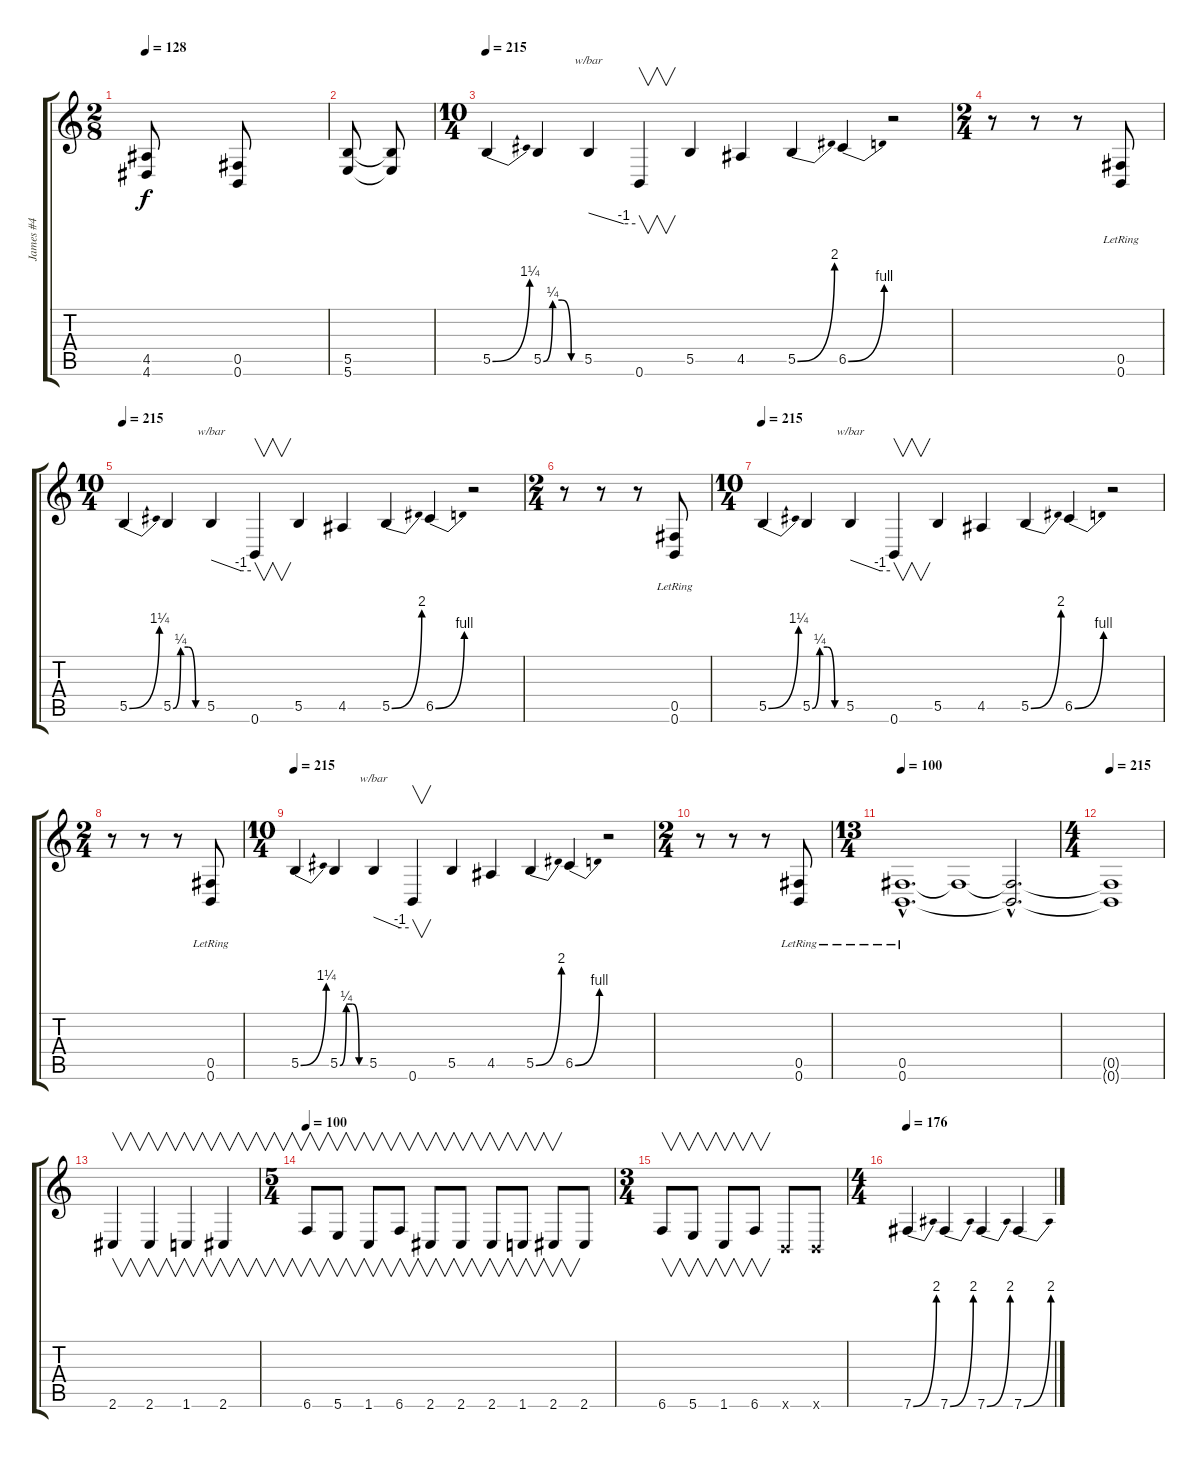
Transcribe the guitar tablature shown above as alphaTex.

\track ("James #4" "James #4") {instrument distortionguitar}
\staff {score tabs}
\tuning (Db4 Ab3 E3 B2 Gb2 B1) {hide}
\ts (2 8)
\tempo 128
\clef g2
\ks c
(4.5 4.6).8{dy f} (0.5 0.6).8 |
(5.5 5.6).8 (5.5{t} 5.6{t}).8 |
\ts (10 4)
\tempo 215
5.5{be (bend 0 0 60 5)}.4{instrument electricguitarclean} 5.5{be (custom 0 0 15 1 30 1 45 0 60 0)}.4 5.5.4{tbe (custom default 0 0 45 -4 60 -4)} 0.6.4{v} 5.5.4 4.5.4 5.5{be (bend 0 0 60 8)}.4 6.5{be (bend 0 0 60 4)}.4 r.2 |
\ts (2 4)
r.8 r.8 r.8 (0.5{lr} 0.6{lr}).8 |
\ts (10 4)
\tempo 215
5.5{be (bend 0 0 60 5)}.4{instrument electricguitarclean} 5.5{be (custom 0 0 15 1 30 1 45 0 60 0)}.4 5.5.4{tbe (custom default 0 0 45 -4 60 -4)} 0.6.4{v} 5.5.4 4.5.4 5.5{be (bend 0 0 60 8)}.4 6.5{be (bend 0 0 60 4)}.4 r.2 |
\ts (2 4)
r.8 r.8 r.8 (0.5{lr} 0.6{lr}).8 |
\ts (10 4)
\tempo 215
5.5{be (bend 0 0 60 5)}.4{instrument electricguitarclean} 5.5{be (custom 0 0 15 1 30 1 45 0 60 0)}.4 5.5.4{tbe (custom default 0 0 45 -4 60 -4)} 0.6.4{v} 5.5.4 4.5.4 5.5{be (bend 0 0 60 8)}.4 6.5{be (bend 0 0 60 4)}.4 r.2 |
\ts (2 4)
r.8 r.8 r.8 (0.5{lr} 0.6{lr}).8 |
\ts (10 4)
\tempo 215
5.5{be (bend 0 0 60 5)}.4{instrument electricguitarclean} 5.5{be (custom 0 0 15 1 30 1 45 0 60 0)}.4 5.5.4{tbe (custom default 0 0 45 -4 60 -4)} 0.6.4{v} 5.5.4 4.5.4 5.5{be (bend 0 0 60 8)}.4 6.5{be (bend 0 0 60 4)}.4 r.2 |
\ts (2 4)
r.8 r.8 r.8 (0.5{lr} 0.6{lr}).8 |
\ts (13 4)
\tempo 100
(0.5{hac lr} 0.6{hac lr}).1{d instrument distortionguitar} 0.5{t}.1 (0.5{hac t} 0.6{hac t}).2{d} |
\ts (4 4)
\tempo 215
(0.5{t} 0.6{t}).1 |
2.6.4{v volume 8} 2.6.4{v} 1.6.4{v} 2.6.4{v} |
\ts (5 4)
\tempo 100
6.6.8{v volume 7} 5.6.8{v} 1.6.8{v} 6.6.8{v} 2.6.8{v} 2.6.8{v} 2.6.8{v} 1.6.8{v} 2.6.8{v} 2.6.8 |
\ts (3 4)
6.6.8{v} 5.6.8{v} 1.6.8{v} 6.6.8{v} 0.6{x}.8 0.6{x}.8 |
\ts (4 4)
\tempo 176
7.6{be (bend 0 0 60 8)}.4{volume 15} 7.6{be (bend 0 0 60 8)}.4 7.6{be (bend 0 0 60 8)}.4 7.6{be (bend 0 0 60 8)}.4
